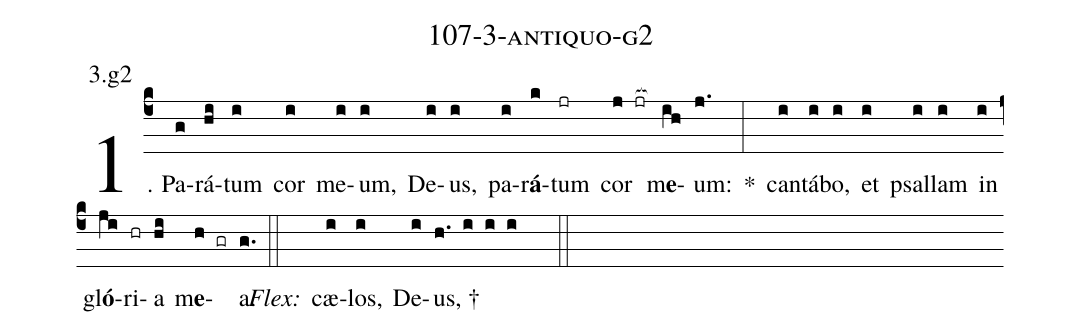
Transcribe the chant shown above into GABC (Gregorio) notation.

name: 107-3-antiquo-g2;
annotation: 3.g2;
%%
(c4)1. Pa(g)rá(hi)tum(i) cor(i) me(i)um,(i) De(i)us,(i) pa(i)r<b>á</b>(k)tum(jr) cor(j jr[ocb:1{]) m<b>e</b>(ih[ocb:0}])um:(j.) *(:) can(i)tá(i)bo,(i) et(i) psal(i)lam(i) in(i) gl<b>ó</b>(ji)ri(hr)a(hi) m<b>e</b>(h gr)a.(g.) (::)
<i>Flex:</i>()  cæ(i)los,(i) De(i)us, †(h. i i i  ::)
